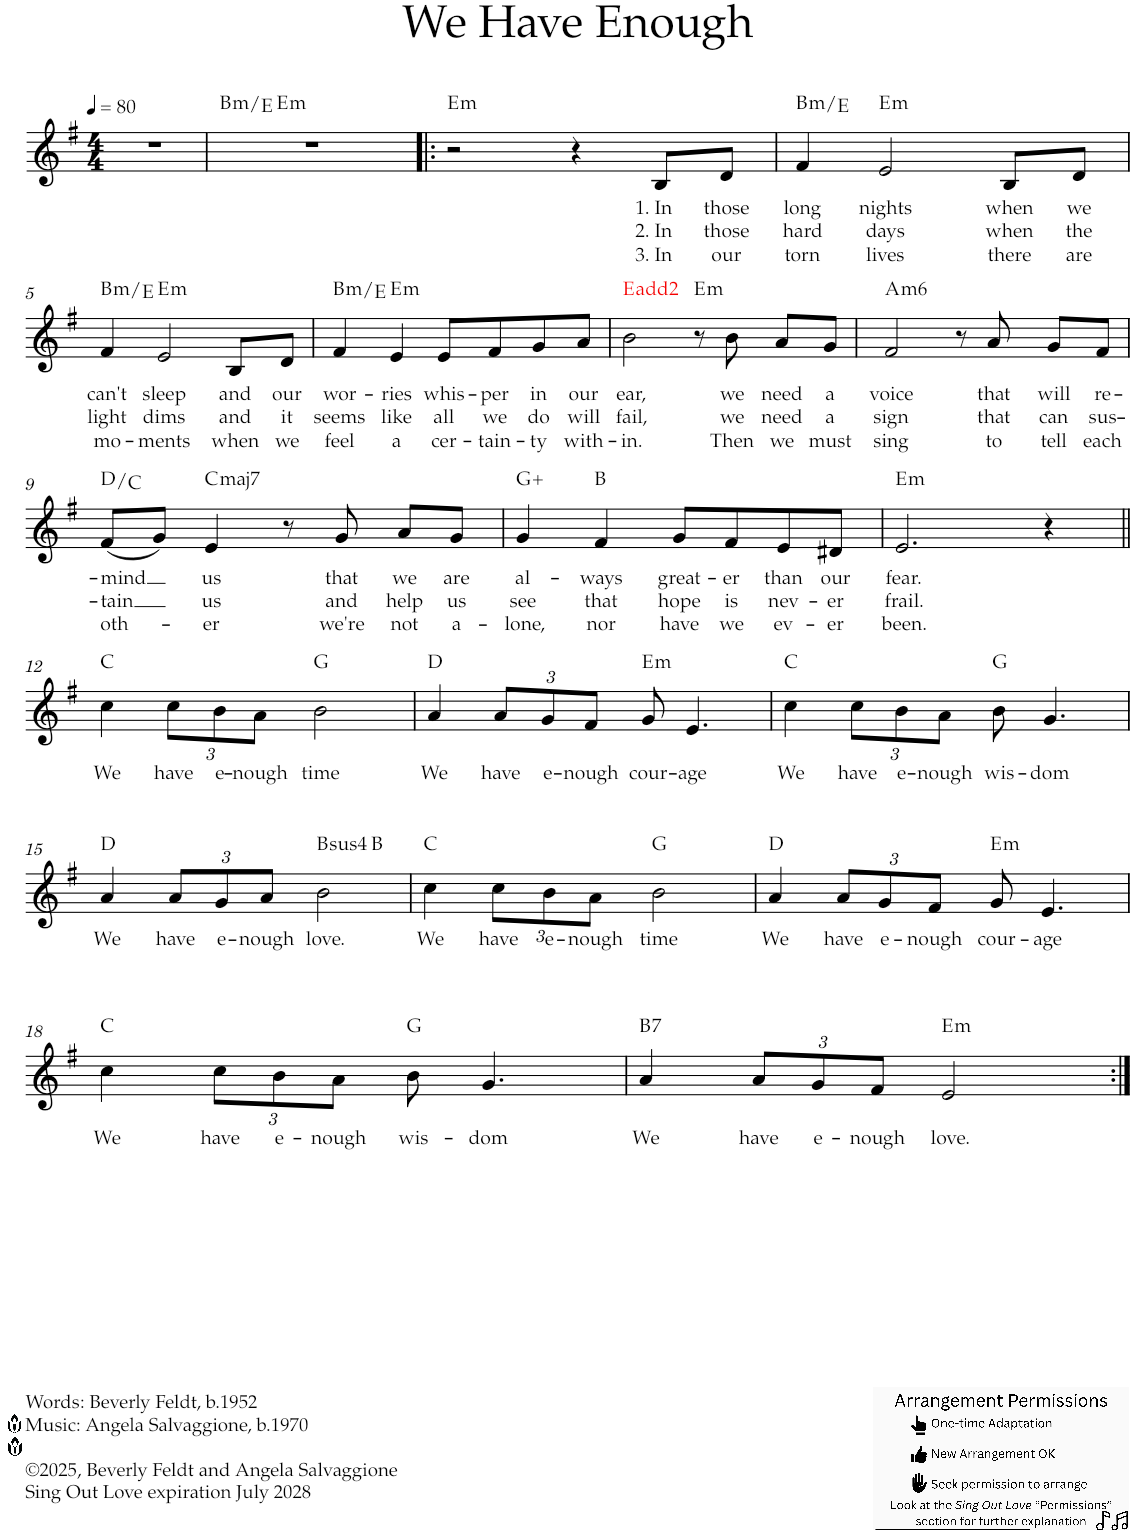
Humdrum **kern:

**kern	**text	**text	**text	**harte
*part1	*part1	*part1	*part1	*part1
*staff1	*staff1	*staff1	*staff1	*
*I"Violin	*	*	*	*
*I'Vln	*	*	*	*
*clefG2	*	*	*	*
*k[f#]	*	*	*	*
*G:	*	*	*	*
*M4/4	*	*	*	*
*MM80	*	*	*	*
=1	=1	=1	=1	=1
1r	.	.	.	.
=2	=2	=2	=2	=2
!	!	!	!	!LO:H:kt=m
*^	*	*	*	*
1r	4ryy	.	.	.	B:min/4
!	!	!	!	!	!LO:H:kt=m
.	2.ryy	.	.	.	E:min
=3!|:	=3!|:	=3!|:	=3!|:	=3!|:	=3!|:
!	!	!	!	!	!LO:H:kt=m
*v	*v	*	*	*	*
2r	.	.	.	E:min
4r	.	.	.	.
!	!LO:LY:b	!LO:LY:b	!LO:LY:b	!
8B/L	1. In	2. In	3. In	.
!	!LO:LY:b	!LO:LY:b	!LO:LY:b	!
8d/J	those	those	our	.
=4	=4	=4	=4	=4
!	!LO:LY:b	!LO:LY:b	!LO:LY:b	!LO:H:kt=m
4f#/	long	hard	torn	B:min/4
!	!LO:LY:b	!LO:LY:b	!LO:LY:b	!LO:H:kt=m
2e/	nights	days	lives	E:min
!	!LO:LY:b	!LO:LY:b	!LO:LY:b	!
8B/L	when	when	there	.
!	!LO:LY:b	!LO:LY:b	!LO:LY:b	!
8d/J	we	the	are	.
!!LO:LB:g=z
=5	=5	=5	=5	=5
!	!LO:LY:b	!LO:LY:b	!LO:LY:b	!LO:H:kt=m
4f#/	can't	light	mo-	B:min/4
!	!LO:LY:b	!LO:LY:b	!LO:LY:b	!LO:H:kt=m
2e/	sleep	dims	-ments	E:min
!	!LO:LY:b	!LO:LY:b	!LO:LY:b	!
8B/L	and	and	when	.
!	!LO:LY:b	!LO:LY:b	!LO:LY:b	!
8d/J	our	it	we	.
=6	=6	=6	=6	=6
!	!LO:LY:b	!LO:LY:b	!LO:LY:b	!LO:H:kt=m
4f#/	wor-	seems	feel	B:min/4
!	!LO:LY:b	!LO:LY:b	!LO:LY:b	!LO:H:kt=m
4e/	-ries	like	a	E:min
!	!LO:LY:b	!LO:LY:b	!LO:LY:b	!
8e/L	whis-	all	cer-	.
!	!LO:LY:b	!LO:LY:b	!LO:LY:b	!
8f#/	-per	we	-tain-	.
!	!LO:LY:b	!LO:LY:b	!LO:LY:b	!
8g/	in	do	-ty	.
!	!LO:LY:b	!LO:LY:b	!LO:LY:b	!
8a/J	our	will	with-	.
=7	=7	=7	=7	=7
!	!LO:LY:b	!LO:LY:b	!LO:LY:b	!
2b\	ear,	fail,	-in.	E:maj(2)
!	!	!	!	!LO:H:kt=m
8r	.	.	.	E:min
!	!LO:LY:b	!LO:LY:b	!LO:LY:b	!
8b\	we	we	Then	.
!	!LO:LY:b	!LO:LY:b	!LO:LY:b	!
8a/L	need	need	we	.
!	!LO:LY:b	!LO:LY:b	!LO:LY:b	!
8g/J	a	a	must	.
=8	=8	=8	=8	=8
!	!LO:LY:b	!LO:LY:b	!LO:LY:b	!LO:H:kt=m6
2f#/	voice	sign	sing	A:min6
8r	.	.	.	.
!	!LO:LY:b	!LO:LY:b	!LO:LY:b	!
8a/	that	that	to	.
!	!LO:LY:b	!LO:LY:b	!LO:LY:b	!
8g/L	will	can	tell	.
!	!LO:LY:b	!LO:LY:b	!LO:LY:b	!
8f#/J	re-	sus-	each	.
!!LO:LB:g=z
=9	=9	=9	=9	=9
!	!LO:LY:b	!LO:LY:b	!LO:LY:b	!
(<8f#/L	-mind	-tain	oth-	D:maj/b7
8g/J)	.	.	.	.
!	!LO:LY:b	!LO:LY:b	!LO:LY:b	!LO:H:kt=maj7
4e/	us	us	-er	C:maj7
8r	.	.	.	.
!	!LO:LY:b	!LO:LY:b	!LO:LY:b	!
8g/	that	and	we're	.
!	!LO:LY:b	!LO:LY:b	!LO:LY:b	!
8a/L	we	help	not	.
!	!LO:LY:b	!LO:LY:b	!LO:LY:b	!
8g/J	are	us	a-	.
=10	=10	=10	=10	=10
!	!LO:LY:b	!LO:LY:b	!LO:LY:b	!
4g/	al-	see	-lone,	G:aug
!	!LO:LY:b	!LO:LY:b	!LO:LY:b	!
4f#/	-ways	that	nor	B:maj
!	!LO:LY:b	!LO:LY:b	!LO:LY:b	!
8g/L	great-	hope	have	.
!	!LO:LY:b	!LO:LY:b	!LO:LY:b	!
8f#/	-er	is	we	.
!	!LO:LY:b	!LO:LY:b	!LO:LY:b	!
8e/	than	nev-	ev-	.
!	!LO:LY:b	!LO:LY:b	!LO:LY:b	!
8d#X/J	our	-er	-er	.
=11	=11	=11	=11	=11
!	!LO:LY:b	!LO:LY:b	!LO:LY:b	!LO:H:kt=m
2.e/	fear.	frail.	been.	E:min
4r	.	.	.	.
!!LO:LB:g=z
=12||	=12||	=12||	=12||	=12||
!	!LO:LY:b	!	!	!
4cc\	We	.	.	C:maj
*Xbrackettup	*	*	*	*
!	!LO:LY:b	!	!	!
12cc\L	have	.	.	.
!	!LO:LY:b	!	!	!
12b\	e-	.	.	.
!	!LO:LY:b	!	!	!
12a\J	-nough	.	.	.
!	!LO:LY:b	!	!	!
2b\	time	.	.	G:maj
=13	=13	=13	=13	=13
!	!LO:LY:b	!	!	!
4a/	We	.	.	D:maj
!	!LO:LY:b	!	!	!
12a/L	have	.	.	.
!	!LO:LY:b	!	!	!
12g/	e-	.	.	.
!	!LO:LY:b	!	!	!
12f#/J	-nough	.	.	.
!	!LO:LY:b	!	!	!LO:H:kt=m
8g/	cour-	.	.	E:min
!	!LO:LY:b	!	!	!
4.e/	-age	.	.	.
=14	=14	=14	=14	=14
!	!LO:LY:b	!	!	!
4cc\	We	.	.	C:maj
!	!LO:LY:b	!	!	!
12cc\L	have	.	.	.
!	!LO:LY:b	!	!	!
12b\	e-	.	.	.
!	!LO:LY:b	!	!	!
12a\J	-nough	.	.	.
!	!LO:LY:b	!	!	!
8b\	wis-	.	.	G:maj
!	!LO:LY:b	!	!	!
4.g/	-dom	.	.	.
!!LO:LB:g=z
=15	=15	=15	=15	=15
!	!LO:LY:b	!	!	!
*^	*	*	*	*
*	*^	*	*	*	*
4a/	2ryy	2.ryy	We	.	.	D:maj
!	!	!	!LO:LY:b	!	!	!
12a/L	.	.	have	.	.	.
!	!	!	!LO:LY:b	!	!	!
12g/	.	.	e-	.	.	.
!	!	!	!LO:LY:b	!	!	!
12a/J	.	.	-nough	.	.	.
!	!	!	!LO:LY:b	!	!	!LO:H:kt=4
2b\	2ryy	.	love.	.	.	B:sus4
.	.	4ryy	.	.	.	B:maj
=16	=16	=16	=16	=16	=16	=16
!	!	!	!LO:LY:b	!	!	!
*v	*v	*v	*	*	*	*
4cc\	We	.	.	C:maj
!	!LO:LY:b	!	!	!
12cc\L	have	.	.	.
!	!LO:LY:b	!	!	!
12b\	e-	.	.	.
!	!LO:LY:b	!	!	!
12a\J	-nough	.	.	.
!	!LO:LY:b	!	!	!
2b\	time	.	.	G:maj
=17	=17	=17	=17	=17
!	!LO:LY:b	!	!	!
4a/	We	.	.	D:maj
!	!LO:LY:b	!	!	!
12a/L	have	.	.	.
!	!LO:LY:b	!	!	!
12g/	e-	.	.	.
!	!LO:LY:b	!	!	!
12f#/J	-nough	.	.	.
!	!LO:LY:b	!	!	!LO:H:kt=m
8g/	cour-	.	.	E:min
!	!LO:LY:b	!	!	!
4.e/	-age	.	.	.
!!LO:LB:g=z
=18	=18	=18	=18	=18
!	!LO:LY:b	!	!	!
4cc\	We	.	.	C:maj
!	!LO:LY:b	!	!	!
12cc\L	have	.	.	.
!	!LO:LY:b	!	!	!
12b\	e-	.	.	.
!	!LO:LY:b	!	!	!
12a\J	-nough	.	.	.
!	!LO:LY:b	!	!	!
8b\	wis-	.	.	G:maj
!	!LO:LY:b	!	!	!
4.g/	-dom	.	.	.
=19	=19	=19	=19	=19
!	!LO:LY:b	!	!	!LO:H:kt=7
4a/	We	.	.	B:7
!	!LO:LY:b	!	!	!
12a/L	have	.	.	.
!	!LO:LY:b	!	!	!
12g/	e-	.	.	.
!	!LO:LY:b	!	!	!
12f#/J	-nough	.	.	.
!	!LO:LY:b	!	!	!LO:H:kt=m
2e/	love.	.	.	E:min
=:|!	=:|!	=:|!	=:|!	=:|!
*-	*-	*-	*-	*-
